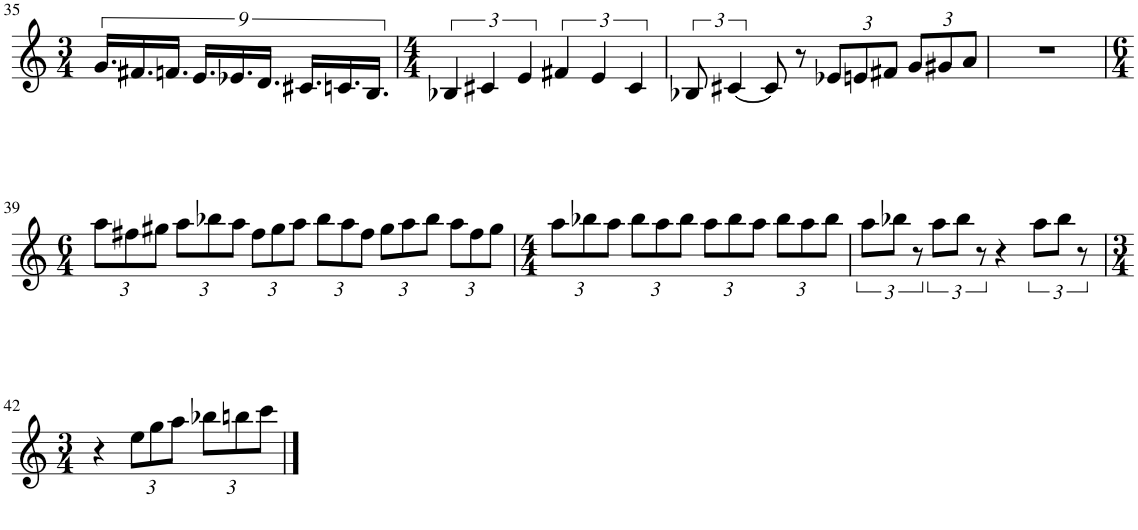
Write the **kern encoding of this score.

**kern
*part1
*staff1
*I"Oboe
*I'Ob.
!!LO:PB:g=z
*clefG2
*k[]
*M3/4
=35
18.g/LL
18.f#X/
18.fn/JJ
18.e/LL
18.e-X/
18.d/JJ
18.c#X/LL
18.cn/
18.B/JJ
=36
*M4/4
6B-X/
6c#X/
6e/
6f#X/
6e/
6c#/
=37
12B-X/
[6c#X/
8c#/]
8r
*Xbrackettup
12e-X/L
12en/
12f#X/J
12g/L
12g#X/
12a/J
=38
1r
!!LO:LB:g=z
=39
*M6/4
12aa\L
12ff#X\
12gg#X\J
12aa\L
12bb-X\
12aa\J
12ff#\L
12gg#\
12aa\J
12bb-\L
12aa\
12ff#\J
12gg#\L
12aa\
12bb-\J
12aa\L
12ff#\
12gg#\J
=40
*M4/4
12aa\L
12bb-X\
12aa\J
12bb-\L
12aa\
12bb-\J
12aa\L
12bb-\
12aa\J
12bb-\L
12aa\
12bb-\J
=41
*brackettup
12aa\L
12bb-X\J
12r
12aa\L
12bb-\J
12r
4r
12aa\L
12bb-\J
12r
!!LO:LB:g=z
=42
*M3/4
4r
*Xbrackettup
12ee\L
12gg\
12aa\J
12bb-X\L
12bbn\
12ccc\J
==
*-
